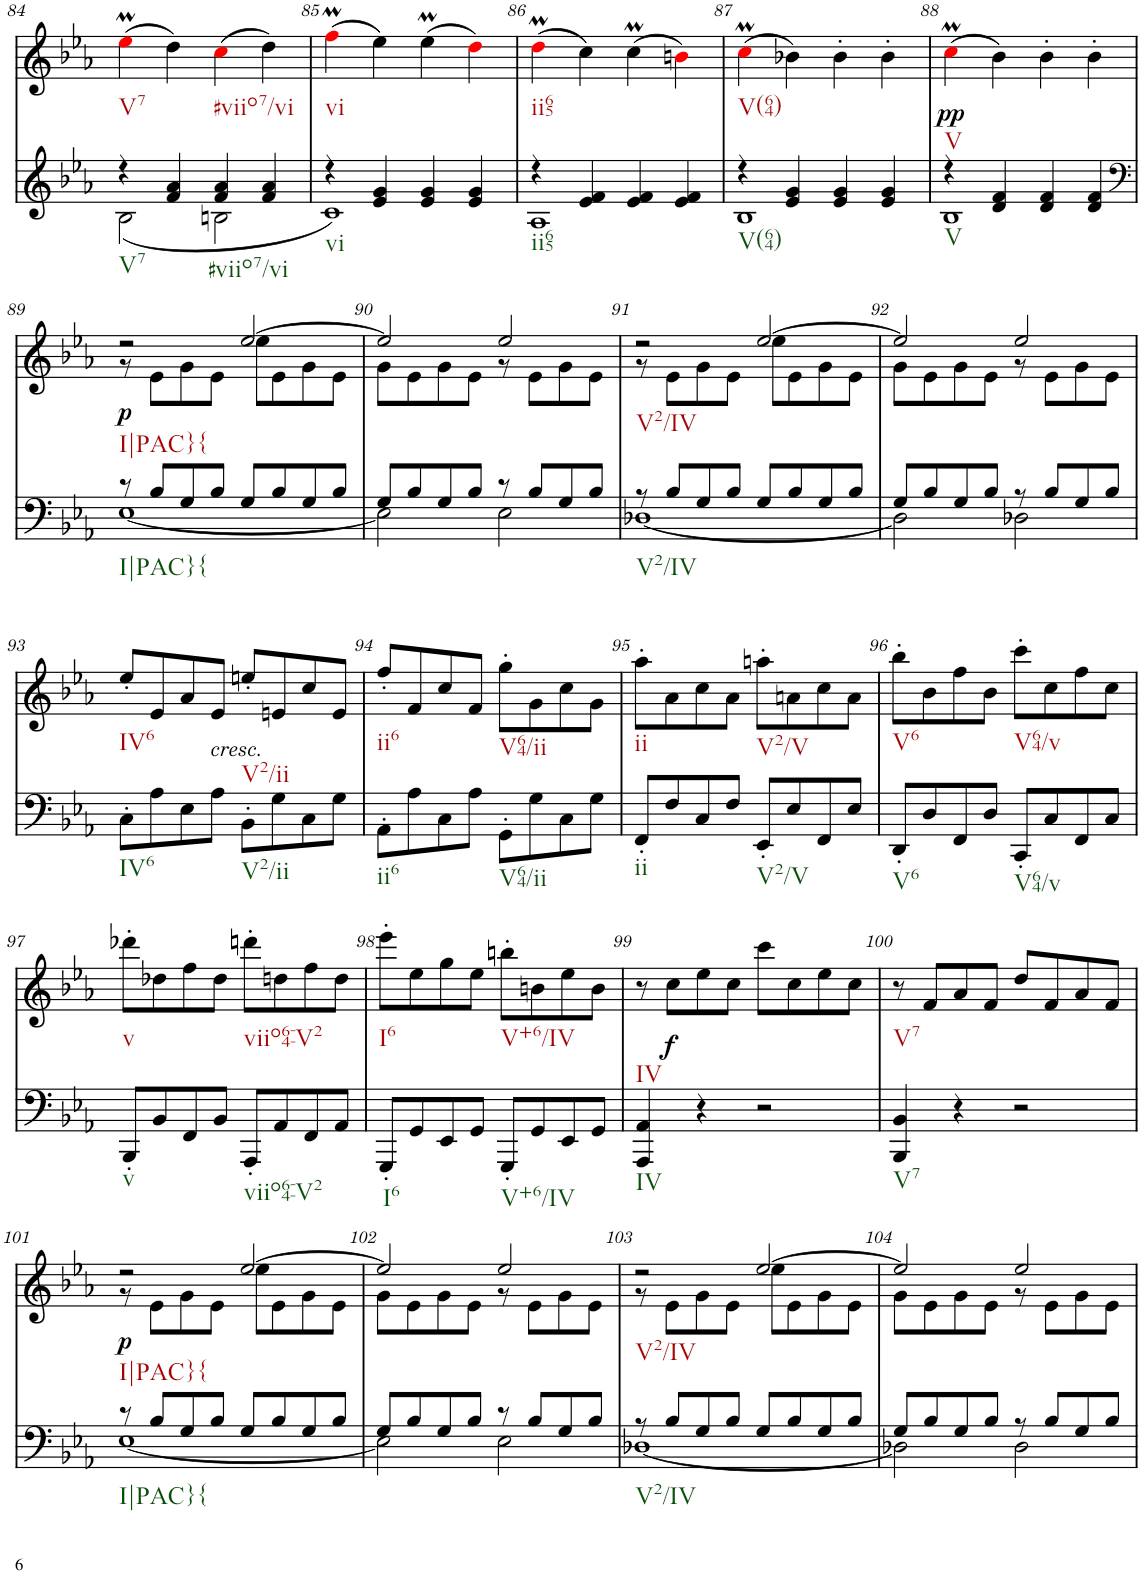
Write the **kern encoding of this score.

**kern	**kern	**text	**dynam
*part2	*part1	*part1	*part1
*staff2	*staff1	*staff1	*staff1
*I"piano	*I"piano	*	*
*I'Pno	*I'Pno	*	*
!!LO:PB:g=z
*clefG2	*clefG2	*	*
*k[b-e-a-]	*k[b-e-a-]	*	*
*c:	*c:	*	*
*M2/2	*M2/2	*	*
*met(c|)	*met(c|)	*	*
=84	=84	=84	=84
*^	*	*	*
4r	(2B-\	(4ee-Mi\	.	.
4f/ 4a-/	.	4dd\)	.	.
4f/ 4a-/	2Bn\	(4cci\	.	.
4f/ 4a-/	.	4dd\)	.	.
=85	=85	=85	=85	=85
4r	1c)	(4ffMi\	.	.
4e-/ 4g/	.	4ee-\)	.	.
4e-/ 4g/	.	(4ee-M\	.	.
4e-/ 4g/	.	4ddi\)	.	.
=86	=86	=86	=86	=86
4r	1A-	(4ddmi\	.	.
4e-/ 4f/	.	4cc\)	.	.
4e-/ 4f/	.	(4ccM\	.	.
4e-/ 4f/	.	4bni\)	.	.
=87	=87	=87	=87	=87
4r	1B-	(4ccMi\	.	.
4e-/ 4g/	.	4b-X\)	.	.
4e-/ 4g/	.	4b-'\	.	.
4e-/ 4g/	.	4b-'\	.	.
=88	=88	=88	=88	=88
!	!	!	!LO:LY:b	!LO:DY:b
4r	1B-	(4ccMi\	pp	pp
4d/ 4f/	.	4b-\)	.	.
4d/ 4f/	.	4b-'\	.	.
4d/ 4f/	.	4b-'\	.	.
!!LO:LB:g=z
=89	=89	=89	=89	=89
*clefF4	*	*	*	*
*	*	*^	*	*
!	!	!	!	!	!LO:DY:b
8r	[1E-	2r	8r	.	p
!	!	!	!	!LO:LY:b	!
8B-/L	.	.	8e-\L	p	.
8G/	.	.	8g\	.	.
8B-/J	.	.	8e-\J	.	.
8G/L	.	[2ee-/	8ee-\L	.	.
8B-/	.	.	8e-\	.	.
8G/	.	.	8g\	.	.
8B-/J	.	.	8e-\J	.	.
=90	=90	=90	=90	=90	=90
8G/L	2E-\]	2ee-/]	8g\L	.	.
8B-/	.	.	8e-\	.	.
8G/	.	.	8g\	.	.
8B-/J	.	.	8e-\J	.	.
8r	2E-\	2ee-/	8r	.	.
8B-/L	.	.	8e-\L	.	.
8G/	.	.	8g\	.	.
8B-/J	.	.	8e-\J	.	.
=91	=91	=91	=91	=91	=91
8r	[1D-X	2r	8r	.	.
8B-/L	.	.	8e-\L	.	.
8G/	.	.	8g\	.	.
8B-/J	.	.	8e-\J	.	.
8G/L	.	[2ee-/	8ee-\L	.	.
8B-/	.	.	8e-\	.	.
8G/	.	.	8g\	.	.
8B-/J	.	.	8e-\J	.	.
=92	=92	=92	=92	=92	=92
8G/L	2D-\]	2ee-/]	8g\L	.	.
8B-/	.	.	8e-\	.	.
8G/	.	.	8g\	.	.
8B-/J	.	.	8e-\J	.	.
8r	2D-X\	2ee-/	8r	.	.
8B-/L	.	.	8e-\L	.	.
8G/	.	.	8g\	.	.
8B-/J	.	.	8e-\J	.	.
*v	*v	*	*	*	*
*	*v	*v	*	*
!!LO:LB:g=z
=93	=93	=93	=93
8C'\L	8ee-'/L	.	.
8A-\	8e-/	.	.
8E-\	8a-/	.	.
!	!LO:TX:b:i:t=cresc.	!	!
8A-\J	8e-/J	.	.
8BB-'\L	8een'/L	.	.
8G\	8en/	.	.
8C\	8cc/	.	.
8G\J	8e/J	.	.
=94	=94	=94	=94
8AA-'\L	8ff'/L	.	.
8A-\	8f/	.	.
8C\	8cc/	.	.
8A-\J	8f/J	.	.
8GG'\L	8gg'\L	.	.
8G\	8g\	.	.
8C\	8cc\	.	.
8G\J	8g\J	.	.
=95	=95	=95	=95
8FF'/L	8aa-'\L	.	.
8F/	8a-\	.	.
8C/	8cc\	.	.
8F/J	8a-\J	.	.
8EE-'/L	8aan'\L	.	.
8E-/	8an\	.	.
8FF/	8cc\	.	.
8E-/J	8a\J	.	.
=96	=96	=96	=96
8DD'/L	8bb-'\L	.	.
8D/	8b-\	.	.
8FF/	8ff\	.	.
8D/J	8b-\J	.	.
8CC'/L	8ccc'\L	.	.
8C/	8cc\	.	.
8FF/	8ff\	.	.
8C/J	8cc\J	.	.
!!LO:LB:g=z
=97	=97	=97	=97
8BBB-'/L	8ddd-X'\L	.	.
8BB-/	8dd-X\	.	.
8FF/	8ff\	.	.
8BB-/J	8dd-\J	.	.
8AAA-'/L	8dddn'\L	.	.
8AA-/	8ddn\	.	.
8FF/	8ff\	.	.
8AA-/J	8dd\J	.	.
=98	=98	=98	=98
8GGG'/L	8eee-'\L	.	.
8GG/	8ee-\	.	.
8EE-/	8gg\	.	.
8GG/J	8ee-\J	.	.
8GGG'/L	8bbn'\L	.	.
8GG/	8bn\	.	.
8EE-/	8ee-\	.	.
8GG/J	8b\J	.	.
=99	=99	=99	=99
4AAA-/ 4AA-/	8r	.	.
!	!	!LO:LY:b	!LO:DY:b
.	8cc\L	f	f
4r	8ee-\	.	.
.	8cc\J	.	.
2r	8ccc\L	.	.
.	8cc\	.	.
.	8ee-\	.	.
.	8cc\J	.	.
=100	=100	=100	=100
4BBB-/ 4BB-/	8r	.	.
.	8f/L	.	.
4r	8a-/	.	.
.	8f/J	.	.
2r	8dd/L	.	.
.	8f/	.	.
.	8a-/	.	.
.	8f/J	.	.
!!LO:LB:g=z
=101	=101	=101	=101
*^	*^	*	*
!	!	!	!	!	!LO:DY:b
8r	[1E-	2r	8r	.	p
!	!	!	!	!LO:LY:b	!
8B-/L	.	.	8e-\L	p	.
8G/	.	.	8g\	.	.
8B-/J	.	.	8e-\J	.	.
8G/L	.	[2ee-/	8ee-\L	.	.
8B-/	.	.	8e-\	.	.
8G/	.	.	8g\	.	.
8B-/J	.	.	8e-\J	.	.
=102	=102	=102	=102	=102	=102
8G/L	2E-\]	2ee-/]	8g\L	.	.
8B-/	.	.	8e-\	.	.
8G/	.	.	8g\	.	.
8B-/J	.	.	8e-\J	.	.
8r	2E-\	2ee-/	8r	.	.
8B-/L	.	.	8e-\L	.	.
8G/	.	.	8g\	.	.
8B-/J	.	.	8e-\J	.	.
=103	=103	=103	=103	=103	=103
8r	[1D-X	2r	8r	.	.
8B-/L	.	.	8e-\L	.	.
8G/	.	.	8g\	.	.
8B-/J	.	.	8e-\J	.	.
8G/L	.	[2ee-/	8ee-\L	.	.
8B-/	.	.	8e-\	.	.
8G/	.	.	8g\	.	.
8B-/J	.	.	8e-\J	.	.
=104	=104	=104	=104	=104	=104
8G/L	2D-X\]	2ee-/]	8g\L	.	.
8B-/	.	.	8e-\	.	.
8G/	.	.	8g\	.	.
8B-/J	.	.	8e-\J	.	.
8r	2D-\	2ee-/	8r	.	.
8B-/L	.	.	8e-\L	.	.
8G/	.	.	8g\	.	.
8B-/J	.	.	8e-\J	.	.
*v	*v	*	*	*	*
*	*v	*v	*	*
=	=	=	=
*-	*-	*-	*-
